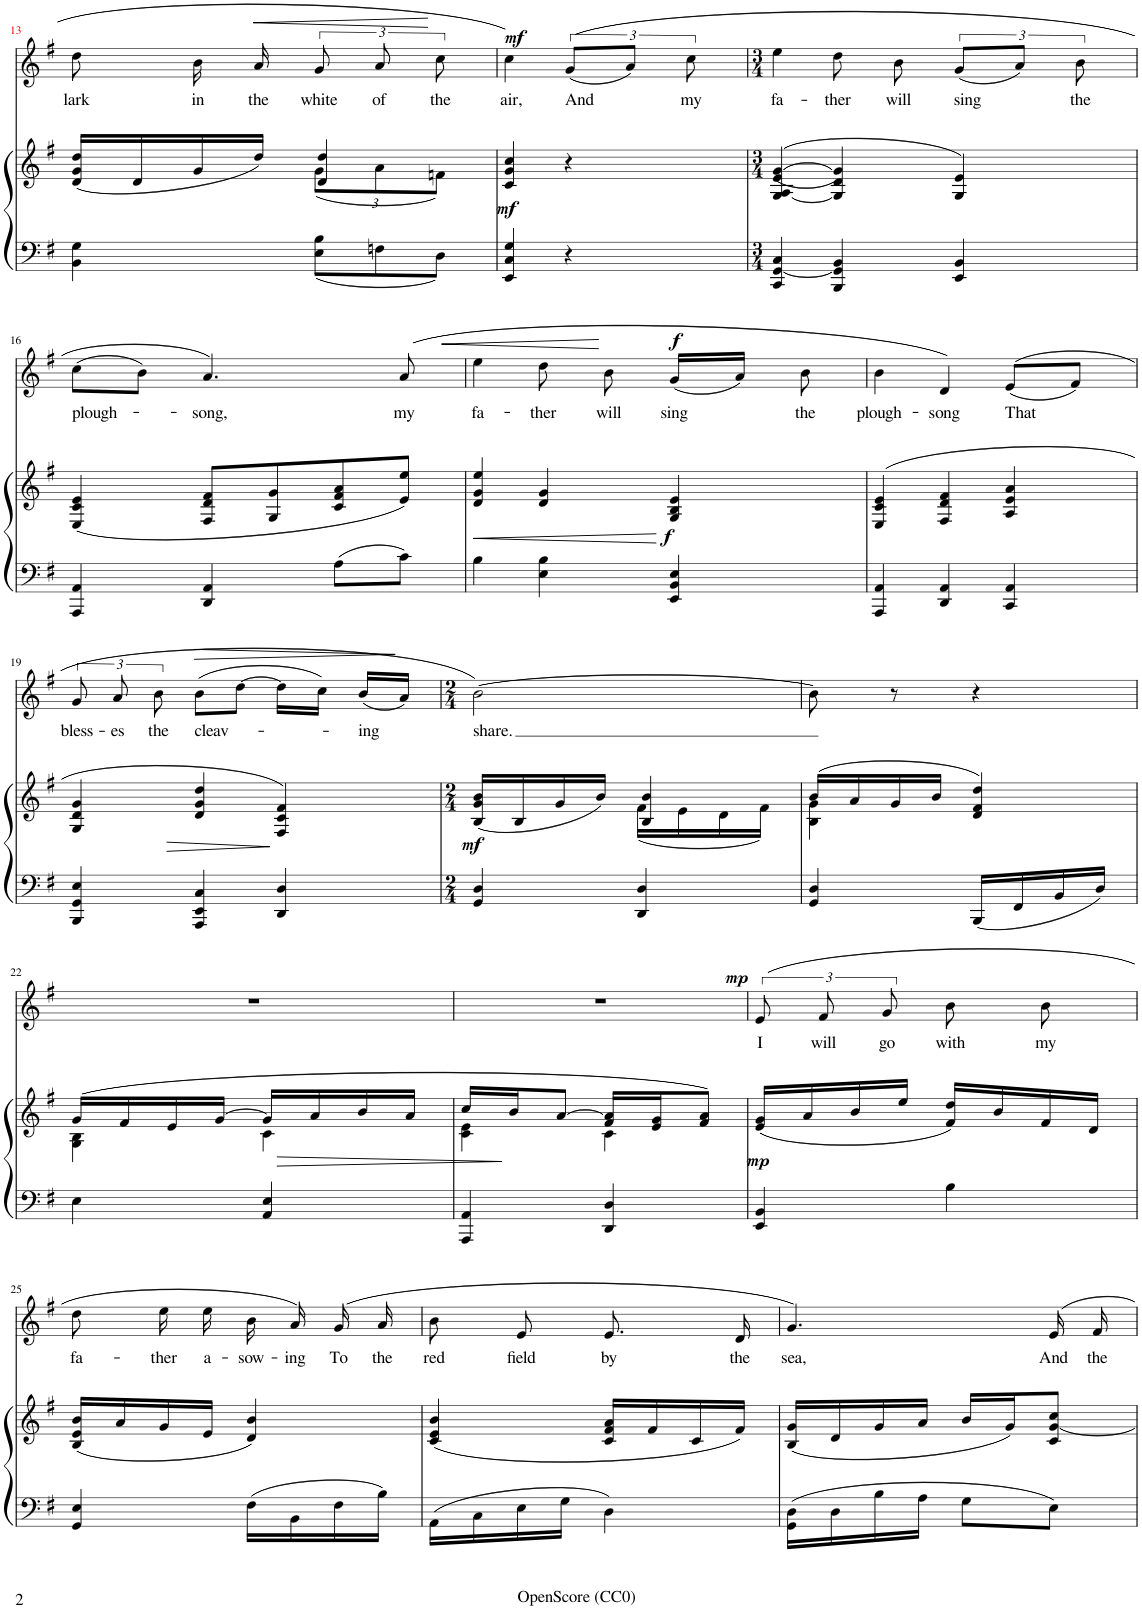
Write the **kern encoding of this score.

**kern	**kern	**dynam	**kern	**text	**dynam
*part2	*part2	*part2	*part1	*part1	*part1
*staff3	*staff2	*staff2/3	*staff1	*staff1	*staff1
*I"Piano	*	*	*I"Voice	*	*
*I'Pno	*	*	*	*	*
!!LO:PB:g=z
*clefF4	*clefG2	*	*clefG2	*	*
*k[f#]	*k[f#]	*	*k[f#]	*	*
*M2/4	*M2/4	*	*M2/4	*	*
=13	=13	=13	=13	=13	=13
*	*^	*	*	*	*
!	!	!	!	!	!LO:LY:b	!
4BB\ 4G\	(<16d/ 16g/ 16dd/LL	4ryy	.	8dd\	lark	.
.	16d/	.	.	.	.	.
!	!	!	!	!	!LO:LY:b	!
.	16g/	.	.	16b\	in	.
!	!	!	!	!	!LO:LY:b	!LO:HP:b
.	16dd/JJ)	.	.	16a/	the	<
*Xtuplet	*	*Xbrackettup	*	*	*	*
!	!	!	!	!	!LO:LY:b	!
12E\ 12B\L	4d/ 4dd/	(12g\L	.	12g/	white	.
!	!	!	!	!	!LO:LY:b	!
12Fn\	.	12a\	.	12a/	of	.
!	!	!	!	!	!LO:LY:b	!
12D\J	.	12fn\J)	.	12cc\	the	[
=14	=14	=14	=14	=14	=14	=14
!	!	!	!LO:DY:b	!	!LO:LY:b	!LO:DY:b
*	*v	*v	*	*	*	*
4EE/ 4C/ 4G/	4c/ 4g/ 4cc/	mf	4cc\	air,	mf
!	!	!	!	!LO:LY:b	!
4r	4r	.	((12f#/L	And	.
.	.	.	12g/J)	.	.
!	!	!	!	!LO:LY:b	!
.	.	.	12cc\	my	.
=15	=15	=15	=15	=15	=15
*M3/4	*M3/4	*	*M3/4	*	*
!	!	!	!	!LO:LY:b	!
4CC/ [<4GG/ 4C/	(<(>[4G/ 4A/ 4e/ [4g/	.	4ee\	fa-	.
!	!	!	!	!LO:LY:b	!
4BBB/ 4GG/] 4BB/	4G/] 4d/ 4g/])	.	8dd\	-ther	.
!	!	!	!	!LO:LY:b	!
.	.	.	8b\	will	.
!	!	!	!	!LO:LY:b	!
4EE/ 4BB/	4G/ 4e/)	.	(12g/L	sing	.
.	.	.	12a/J)	.	.
!	!	!	!	!LO:LY:b	!
.	.	.	12b\	the	.
!!LO:LB:g=z
=16	=16	=16	=16	=16	=16
!	!	!	!	!LO:LY:b	!
4AAA/ 4AA/	(4E/ 4c/ 4e/	.	(8cc\L	plough-	.
.	.	.	8b\J)	.	.
!	!	!	!	!LO:LY:b	!
4DD/ 4AA/	8F#/ 8d/ 8f#/L	.	4.a/)	-song,	.
.	8G/ 8g/	.	.	.	.
8A\L	8c/ 8f#/ 8a/	.	.	.	.
!	!	!	!	!LO:LY:b	!LO:HP:b
8c\J	8e/ 8ee/J)	.	(8a/	my	<
=17	=17	=17	=17	=17	=17
!	!	!LO:HP:b	!	!LO:LY:b	!
4B\	4d/ 4g/ 4ee/	<	4ee\	fa-	.
!	!	!	!	!LO:LY:b	!
4E\ 4B\	4d/ 4g/	.	8dd\	-ther	.
!	!	!	!	!LO:LY:b	!
.	.	.	8b\	will	[
!	!	!LO:DY:n=1:b	!	!LO:LY:b	!LO:DY:b
4EE/ 4BB/ 4E/	4G/ 4B/ 4e/	[ f	(16g/LL	sing	f
.	.	.	16a/JJ)	.	.
!	!	!	!	!LO:LY:b	!
.	.	.	8b\	the	.
=18	=18	=18	=18	=18	=18
!	!	!	!	!LO:LY:b	!
4AAA/ 4AA/	(>4E/ 4c/ 4e/	.	4b\	plough-	.
!	!	!	!	!LO:LY:b	!
4DD/ 4AA/	4F#/ 4d/ 4f#/	.	4d/)	-song	.
!	!	!	!	!LO:LY:b	!
4CC/ 4AA/	4A/ 4e/ 4a/	.	((8e/L	That	.
.	.	.	8f#/J)	.	.
!!LO:LB:g=z
=19	=19	=19	=19	=19	=19
!	!	!	!	!LO:LY:b	!
4BBB/ 4GG/ 4E/	4G/ 4d/ 4g/	.	12g/	bless-	.
!	!	!	!	!LO:LY:b	!
.	.	.	12a/	-es	.
!	!	!	!	!LO:LY:b	!
.	.	.	12b\	the	.
!	!	!LO:HP:b	!	!LO:LY:b	!LO:HP:b
4AAA/ 4EE/ 4C/	4d/ 4g/ 4dd/	>	(8b\L	cleav-	>
.	.	.	[8dd\J	.	.
4DD/ 4D/	4F#/ 4c/ 4f#/)	]	16dd\LL]	.	.
.	.	.	16cc\JJ)	.	.
!	!	!	!	!LO:LY:b	!
.	.	.	(16b/LL	-ing	.
.	.	.	16a/JJ)	.	]
=20	=20	=20	=20	=20	=20
*M2/4	*M2/4	*	*M2/4	*	*
*	*^	*	*	*	*
!	!	!	!LO:DY:b	!	!LO:LY:b	!
4GG/ 4D/	(<16B/ 16g/ 16b/LL	4ryy	mf	[2b\)	share.	.
.	16B/	.	.	.	.	.
.	16g/	.	.	.	.	.
.	16b/JJ)	.	.	.	.	.
4DD/ 4D/	4B/ 4b/	(16f#\LL	.	.	.	.
.	.	16e\	.	.	.	.
.	.	16d\	.	.	.	.
.	.	16f#\JJ)	.	.	.	.
=21	=21	=21	=21	=21	=21	=21
4GG/ 4D/	(>16b/LL	4B\ 4g\	.	8b\]	.	.
.	16a/	.	.	.	.	.
.	16g/	.	.	8r	.	.
.	16b/JJ	.	.	.	.	.
16BBB/LL	4d/ 4f#/ 4dd/)	4ryy	.	4r	.	.
16FF#/	.	.	.	.	.	.
16BB/	.	.	.	.	.	.
16D/JJ	.	.	.	.	.	.
!!LO:LB:g=z
=22	=22	=22	=22	=22	=22	=22
4E\	(16g/LL	4G\ 4B\	.	2r	.	.
.	16f#/	.	.	.	.	.
.	16e/	.	.	.	.	.
.	[16g/JJ	.	.	.	.	.
!	!	!	!LO:HP:b	!	!	!
4AA/ 4E/	16g/LL]	4c\	>	.	.	.
.	16a/	.	.	.	.	.
.	16b/	.	.	.	.	.
.	16a/JJ	.	.	.	.	.
=23	=23	=23	=23	=23	=23	=23
4AAA/ 4AA/	16cc/LL	4c\ 4e\	.	2r	.	.
.	16b/J	.	]	.	.	.
.	[8a/J	.	.	.	.	.
4DD/ 4D/	16f#/ 16a/]LL	4c\	.	.	.	.
.	16e/ 16g/J	.	.	.	.	.
.	8f#/ 8a/J)	.	.	.	.	.
*	*v	*v	*	*	*	*
=24	=24	=24	=24	=24	=24
!	!	!LO:DY:b	!	!LO:LY:b	!LO:DY:b
4EE/ 4BB/	(16e/ 16g/LL	mp	(12e/	I	mp
.	16a/	.	.	.	.
!	!	!	!	!LO:LY:b	!
.	.	.	12f#/	will	.
.	16b/	.	.	.	.
!	!	!	!	!LO:LY:b	!
.	.	.	12g/	go	.
.	16ee/JJ	.	.	.	.
!	!	!	!	!LO:LY:b	!
4B\	16f#/ 16dd/LL)	.	8b\	with	.
.	16b/	.	.	.	.
!	!	!	!	!LO:LY:b	!
.	16f#/	.	8b\	my	.
.	16d/JJ	.	.	.	.
!!LO:LB:g=z
=25	=25	=25	=25	=25	=25
!	!	!	!	!LO:LY:b	!
4GG/ 4E/	(16B/ 16e/ 16b/LL	.	8dd\	fa-	.
.	16a/	.	.	.	.
!	!	!	!	!LO:LY:b	!
.	16g/	.	16ee\	-ther	.
!	!	!	!	!LO:LY:b	!
.	16e/JJ	.	16ee\	a-	.
!	!	!	!	!LO:LY:b	!
16F#\LL	4d/ 4b/)	.	16b\	-sow-	.
!	!	!	!	!LO:LY:b	!
16BB\	.	.	16a/)	-ing	.
!	!	!	!	!LO:LY:b	!
16F#\	.	.	(16g/	To	.
!	!	!	!	!LO:LY:b	!
16B\JJ	.	.	16a/	the	.
=26	=26	=26	=26	=26	=26
!	!	!	!	!LO:LY:b	!
16AA\LL	(4c/ 4e/ 4b/	.	8b\	red	.
16C\	.	.	.	.	.
!	!	!	!	!LO:LY:b	!
16E\	.	.	8e/	field	.
16G\JJ	.	.	.	.	.
!	!	!	!	!LO:LY:b	!
4D\	16c/ 16f#/ 16a/LL	.	8.e/	by	.
.	16f#/	.	.	.	.
.	16c/	.	.	.	.
!	!	!	!	!LO:LY:b	!
.	16f#/JJ)	.	16d/	the	.
=27	=27	=27	=27	=27	=27
!	!	!	!	!LO:LY:b	!
16GG\ 16D\LL	(16B/ 16g/LL	.	4.g/)	sea,	.
16D\	16d/	.	.	.	.
16B\	16g/	.	.	.	.
16A\JJ	16a/JJ	.	.	.	.
8G\L	16b/LL	.	.	.	.
.	16g/J)	.	.	.	.
!	!	!	!	!LO:LY:b	!
8E\J	8c/ [<8g/ 8cc/J	.	16e/	And	.
!	!	!	!	!LO:LY:b	!
.	.	.	16f#/	the	.
=	=	=	=	=	=
*-	*-	*-	*-	*-	*-
